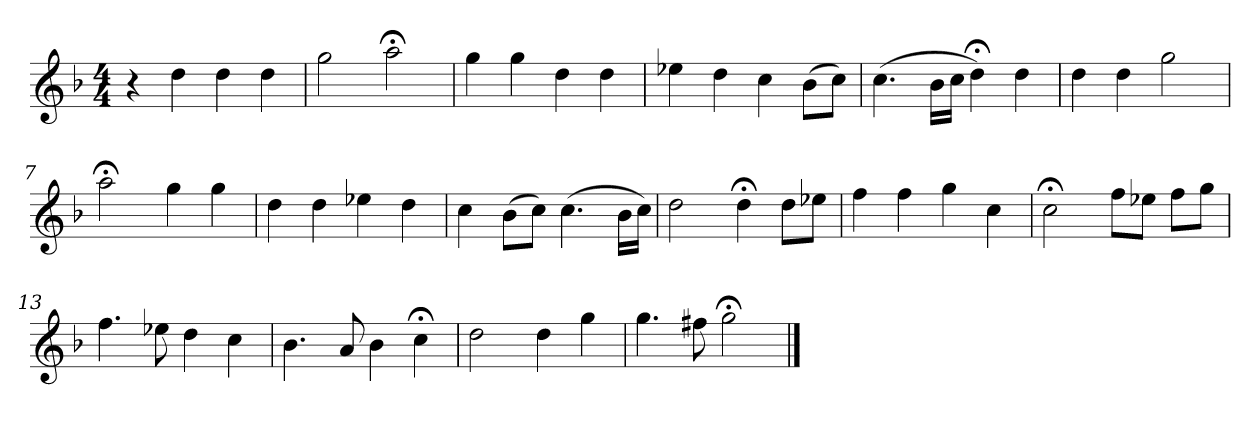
**kern
*part1
*staff1
*k[b-]
*G:dor
*M4/4
*MM120
=1
4r
4dd
4dd
4dd
=2
2gg
2aa;<
=3
4gg
4gg
4dd
4dd
=4
4ee-X
4dd
4cc
(8b-L
8ccJ)
=5
(4.cc
16b-LL
16ccJJ
4dd;<)
4dd
=6
4dd
4dd
2gg
=7
2aa;<
4gg
4gg
=8
4dd
4dd
4ee-X
4dd
=9
4cc
(8b-L
8ccJ)
(4.cc
16b-LL
16ccJJ)
=10
2dd
4dd;<
8ddL
8ee-XJ
=11
4ff
4ff
4gg
4cc
=12
2cc;<
8ffL
8ee-XJ
8ffL
8ggJ
=13
4.ff
8ee-X
4dd
4cc
=14
4.b-
8a
4b-
4cc;<
=15
2dd
4dd
4gg
=16
4.gg
8ff#X
2gg;<
==
*-
